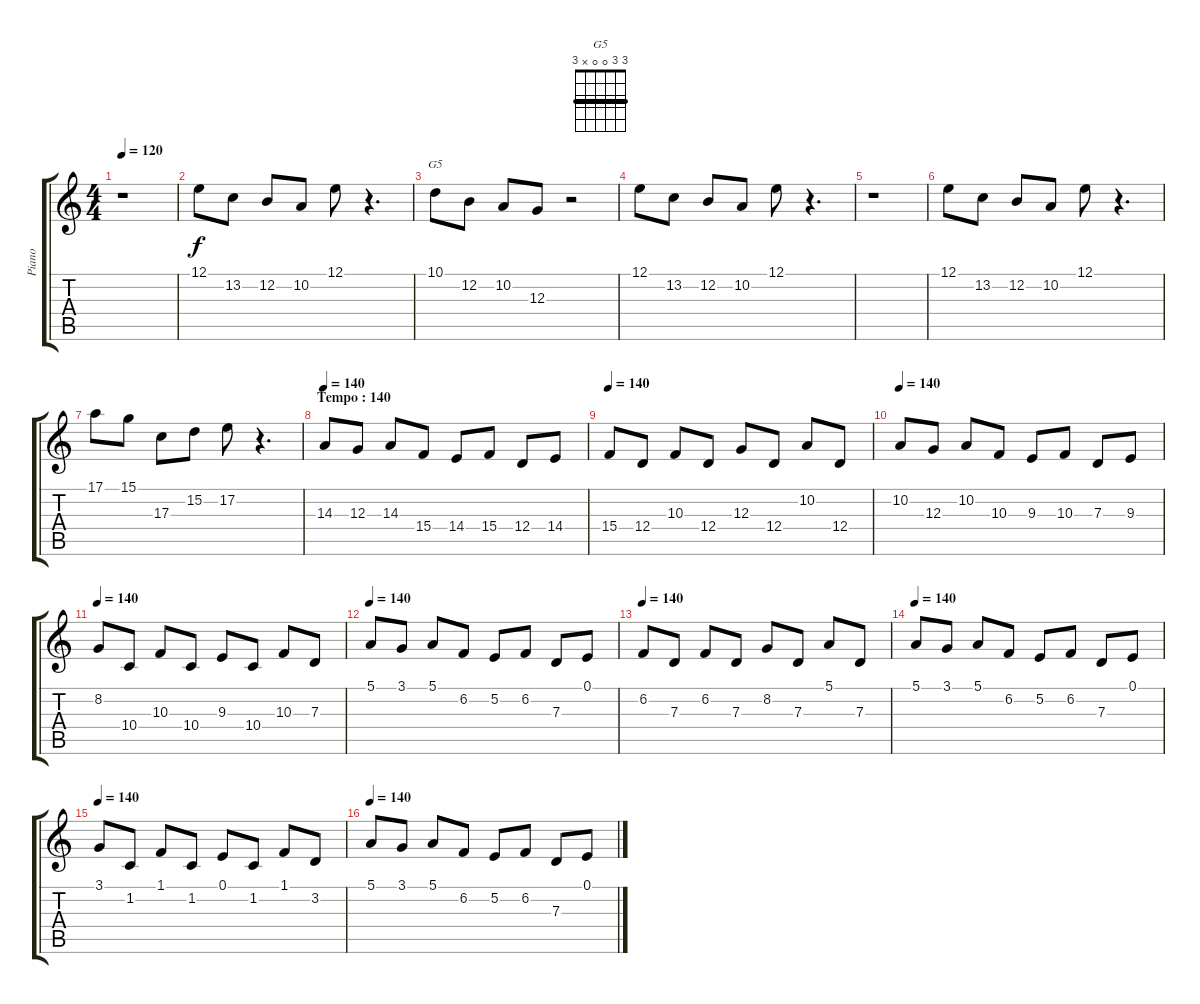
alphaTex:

\track ("Piano" "Piano") {instrument brightacousticpiano}
\staff {score tabs}
\tuning (E4 B3 G3 D3 A2 E2) {hide}
\chord ("G5" 3 3 0 0 x 3) {barre 3}
\ts (4 4)
\tempo 120
\clef g2
\ks c
r.1{dy f} |
12.1.8 13.2.8 12.2.8 10.2.8 12.1.8 r.4{d} |
10.1.8{ch "G5"} 12.2.8 10.2.8 12.3.8 r.2 |
12.1.8 13.2.8 12.2.8 10.2.8 12.1.8 r.4{d} |
r.1 |
12.1.8 13.2.8 12.2.8 10.2.8 12.1.8 r.4{d} |
17.1.8 15.1.8 17.3.8 15.2.8 17.2.8 r.4{d} |
\section ("" "Tempo : 140")
\tempo 140
14.3.8 12.3.8 14.3.8 15.4.8 14.4.8 15.4.8 12.4.8 14.4.8 |
\tempo 140
15.4.8 12.4.8 10.3.8 12.4.8 12.3.8 12.4.8 10.2.8 12.4.8 |
\tempo 140
10.2.8 12.3.8 10.2.8 10.3.8 9.3.8 10.3.8 7.3.8 9.3.8 |
\tempo 140
8.2.8 10.4.8 10.3.8 10.4.8 9.3.8 10.4.8 10.3.8 7.3.8 |
\tempo 140
5.1.8 3.1.8 5.1.8 6.2.8 5.2.8 6.2.8 7.3.8 0.1.8 |
\tempo 140
6.2.8 7.3.8 6.2.8 7.3.8 8.2.8 7.3.8 5.1.8 7.3.8 |
\tempo 140
5.1.8 3.1.8 5.1.8 6.2.8 5.2.8 6.2.8 7.3.8 0.1.8 |
\tempo 140
3.1.8 1.2.8 1.1.8 1.2.8 0.1.8 1.2.8 1.1.8 3.2.8 |
\tempo 140
5.1.8 3.1.8 5.1.8 6.2.8 5.2.8 6.2.8 7.3.8 0.1.8
